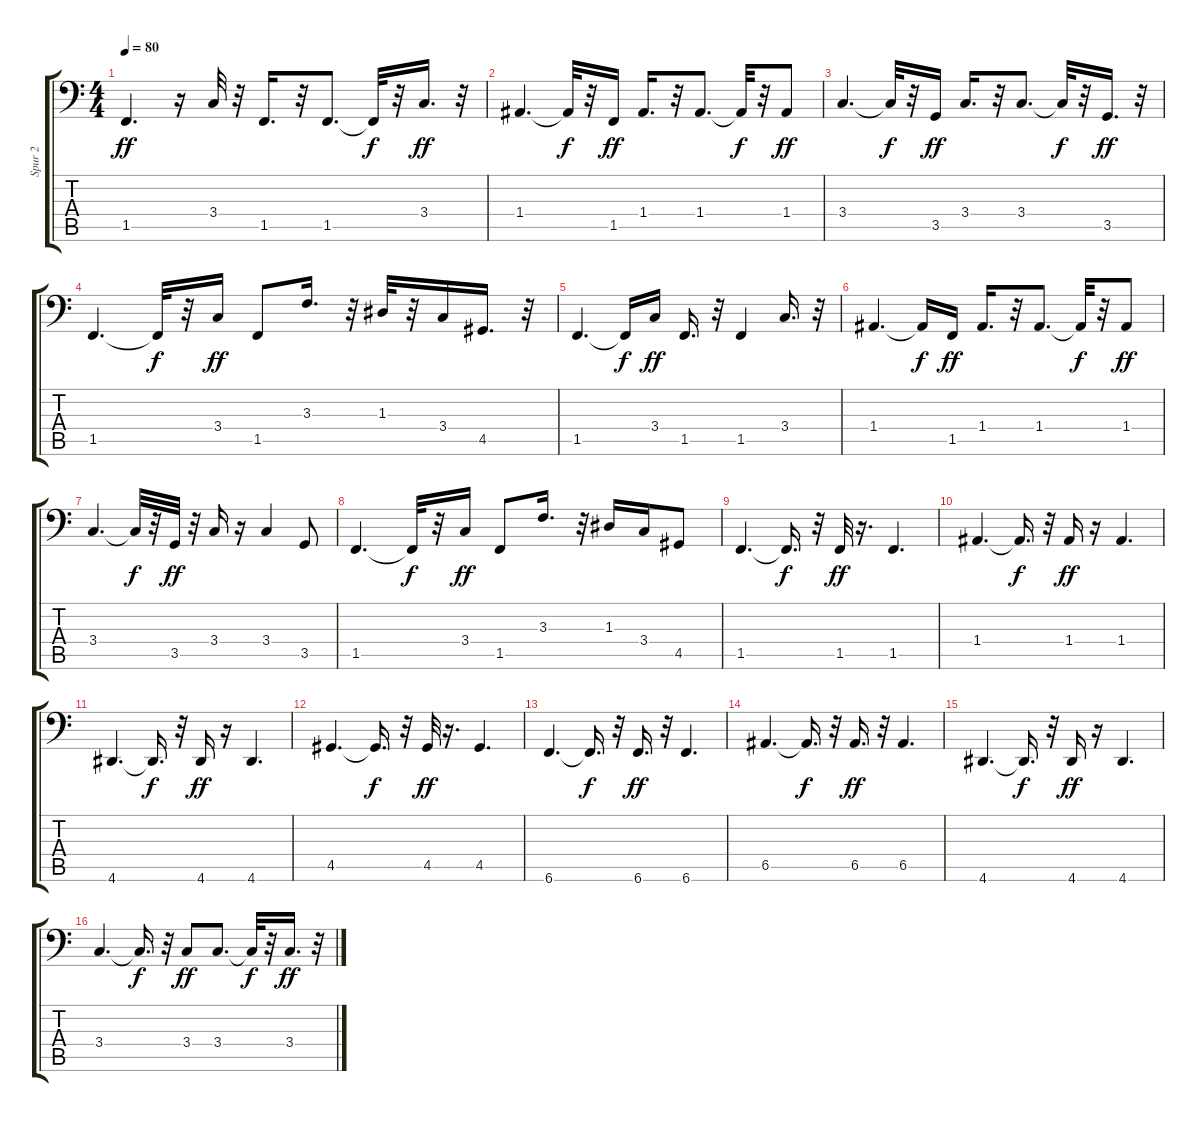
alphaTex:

\track ("Spur 2" "Spur 2") {instrument electricbasspick}
\staff {score tabs}
\tuning (C3 G2 D2 A1 E1 B0) {hide}
\ts (4 4)
\tempo 80
\clef f4
\ks c
1.5.4{d dy ff} r.16 3.4.32 r.32 1.5.16{d} r.32 1.5.8{d} 1.5{t}.32{dy f} r.32 3.4.16{d dy ff} r.32 |
1.4.4{d} 1.4{t}.32{dy f} r.32 1.5.16{dy ff} 1.4.16{d} r.32 1.4.8{d} 1.4{t}.32{dy f} r.32 1.4.8{dy ff} |
3.4.4{d} 3.4{t}.32{dy f} r.32 3.5.16{dy ff} 3.4.16{d} r.32 3.4.8{d} 3.4{t}.32{dy f} r.32 3.5.16{d dy ff} r.32 |
1.5.4{d} 1.5{t}.32{dy f} r.32 3.4.16{dy ff} 1.5.8 3.3.16{d} r.32 1.3.32 r.32 3.4.16 4.5.16{d} r.32 |
1.5.4{d} 1.5{t}.16{dy f} 3.4.16{dy ff} 1.5.16{d} r.32 1.5.4 3.4.16{d} r.32 |
1.4.4{d} 1.4{t}.16{dy f} 1.5.16{dy ff} 1.4.16{d} r.32 1.4.8{d} 1.4{t}.32{dy f} r.32 1.4.8{dy ff} |
3.4.4{d} 3.4{t}.32{dy f} r.32 3.5.32{dy ff} r.32 3.4.16 r.16 3.4.4 3.5.8 |
1.5.4{d} 1.5{t}.32{dy f} r.32 3.4.16{dy ff} 1.5.8 3.3.16{d} r.32 1.3.16 3.4.16 4.5.8 |
1.5.4{d} 1.5{t}.16{d dy f} r.32 1.5.32{dy ff} r.16{d} 1.5.4{d} |
1.4.4{d} 1.4{t}.16{d dy f} r.32 1.4.16{dy ff} r.16 1.4.4{d} |
4.6.4{d} 4.6{t}.16{d dy f} r.32 4.6.16{dy ff} r.16 4.6.4{d} |
4.5.4{d} 4.5{t}.16{d dy f} r.32 4.5.32{dy ff} r.16{d} 4.5.4{d} |
6.6.4{d} 6.6{t}.16{d dy f} r.32 6.6.16{d dy ff} r.32 6.6.4{d} |
6.5.4{d} 6.5{t}.16{d dy f} r.32 6.5.16{d dy ff} r.32 6.5.4{d} |
4.6.4{d} 4.6{t}.16{d dy f} r.32 4.6.16{dy ff} r.16 4.6.4{d} |
3.4.4{d} 3.4{t}.16{d dy f} r.32 3.4.8{dy ff} 3.4.8{d} 3.4{t}.32{dy f} r.32 3.4.16{d dy ff} r.32
